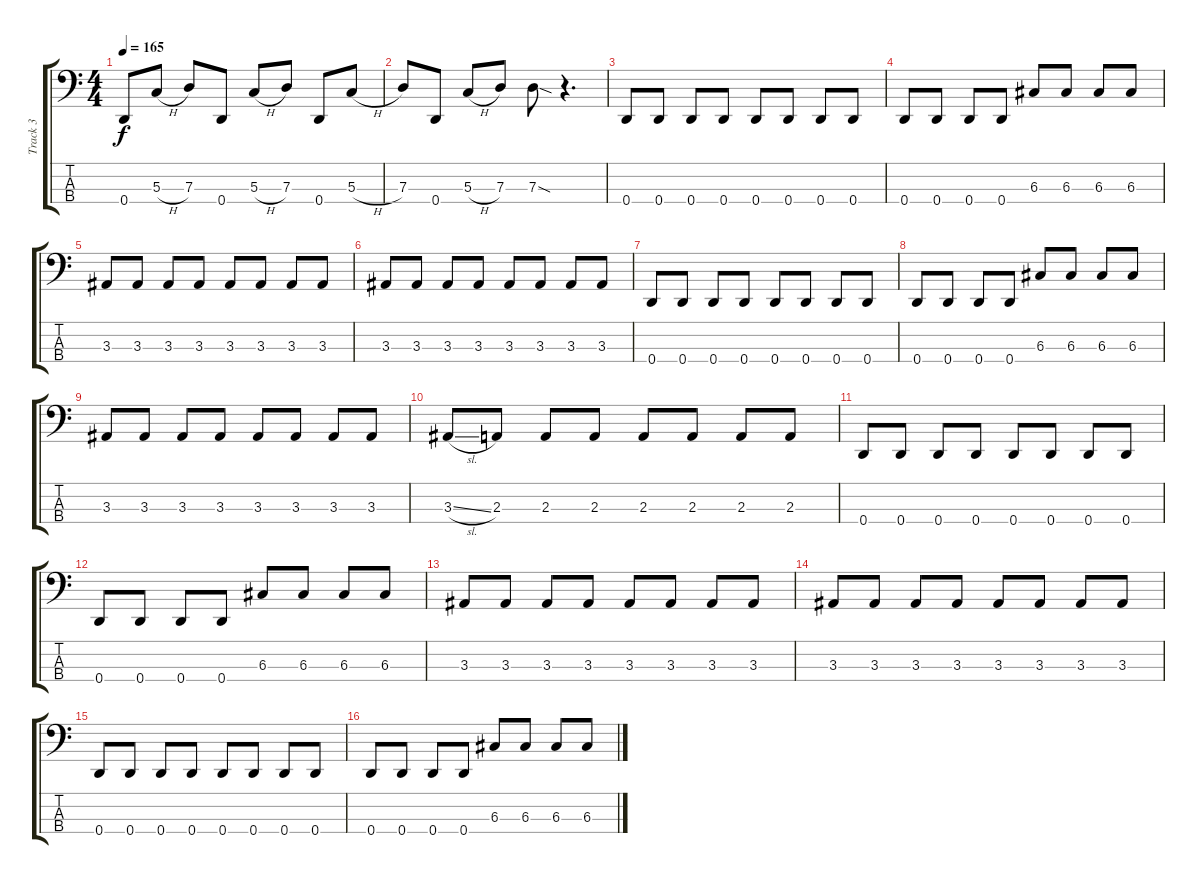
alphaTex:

\track ("Track 3" "Track 3") {instrument electricbasspick}
\staff {score tabs}
\tuning (F2 C2 G1 D1) {hide}
\ts (4 4)
\tempo 165
\clef f4
\ks c
0.4.8{dy f} 5.3{h}.8 7.3.8 0.4.8 5.3{h}.8 7.3.8 0.4.8 5.3{h}.8 |
7.3.8 0.4.8 5.3{h}.8 7.3.8 7.3{sod}.8 r.4{d} |
0.4.8 0.4.8 0.4.8 0.4.8 0.4.8 0.4.8 0.4.8 0.4.8 |
0.4.8 0.4.8 0.4.8 0.4.8 6.3.8 6.3.8 6.3.8 6.3.8 |
3.3.8 3.3.8 3.3.8 3.3.8 3.3.8 3.3.8 3.3.8 3.3.8 |
3.3.8 3.3.8 3.3.8 3.3.8 3.3.8 3.3.8 3.3.8 3.3.8 |
0.4.8 0.4.8 0.4.8 0.4.8 0.4.8 0.4.8 0.4.8 0.4.8 |
0.4.8 0.4.8 0.4.8 0.4.8 6.3.8 6.3.8 6.3.8 6.3.8 |
3.3.8 3.3.8 3.3.8 3.3.8 3.3.8 3.3.8 3.3.8 3.3.8 |
3.3{sl}.8 2.3.8 2.3.8 2.3.8 2.3.8 2.3.8 2.3.8 2.3.8 |
0.4.8 0.4.8 0.4.8 0.4.8 0.4.8 0.4.8 0.4.8 0.4.8 |
0.4.8 0.4.8 0.4.8 0.4.8 6.3.8 6.3.8 6.3.8 6.3.8 |
3.3.8 3.3.8 3.3.8 3.3.8 3.3.8 3.3.8 3.3.8 3.3.8 |
3.3.8 3.3.8 3.3.8 3.3.8 3.3.8 3.3.8 3.3.8 3.3.8 |
0.4.8 0.4.8 0.4.8 0.4.8 0.4.8 0.4.8 0.4.8 0.4.8 |
0.4.8 0.4.8 0.4.8 0.4.8 6.3.8 6.3.8 6.3.8 6.3.8
